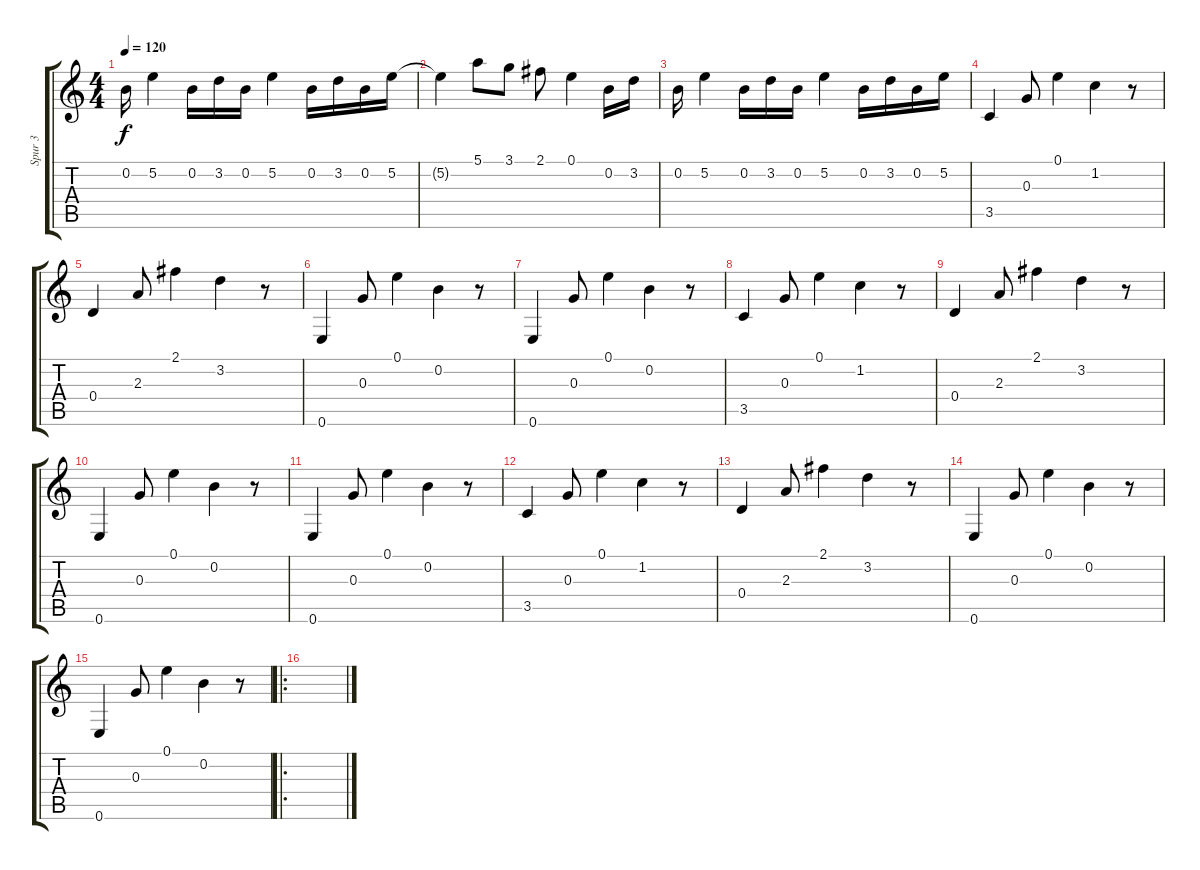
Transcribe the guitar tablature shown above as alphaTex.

\track ("Spur 3" "Spur 3") {instrument overdrivenguitar}
\staff {score tabs}
\tuning (E4 B3 G3 D3 A2 E2) {hide}
\ts (4 4)
\tempo 120
\clef g2
\ks c
0.2.16{dy f} 5.2.4 0.2.16 3.2.16 0.2.16 5.2.4 0.2.16 3.2.16 0.2.16 5.2.16 |
5.2{t}.4 5.1.8 3.1.8 2.1.8 0.1.4 0.2.16 3.2.16 |
0.2.16 5.2.4 0.2.16 3.2.16 0.2.16 5.2.4 0.2.16 3.2.16 0.2.16 5.2.16 |
3.5.4 0.3.8 0.1.4 1.2.4 r.8 |
0.4.4 2.3.8 2.1.4 3.2.4 r.8 |
0.6.4 0.3.8 0.1.4 0.2.4 r.8 |
0.6.4 0.3.8 0.1.4 0.2.4 r.8 |
3.5.4 0.3.8 0.1.4 1.2.4 r.8 |
0.4.4 2.3.8 2.1.4 3.2.4 r.8 |
0.6.4 0.3.8 0.1.4 0.2.4 r.8 |
0.6.4 0.3.8 0.1.4 0.2.4 r.8 |
3.5.4 0.3.8 0.1.4 1.2.4 r.8 |
0.4.4 2.3.8 2.1.4 3.2.4 r.8 |
0.6.4 0.3.8 0.1.4 0.2.4 r.8 |
0.6.4 0.3.8 0.1.4 0.2.4 r.8 |
\ro
